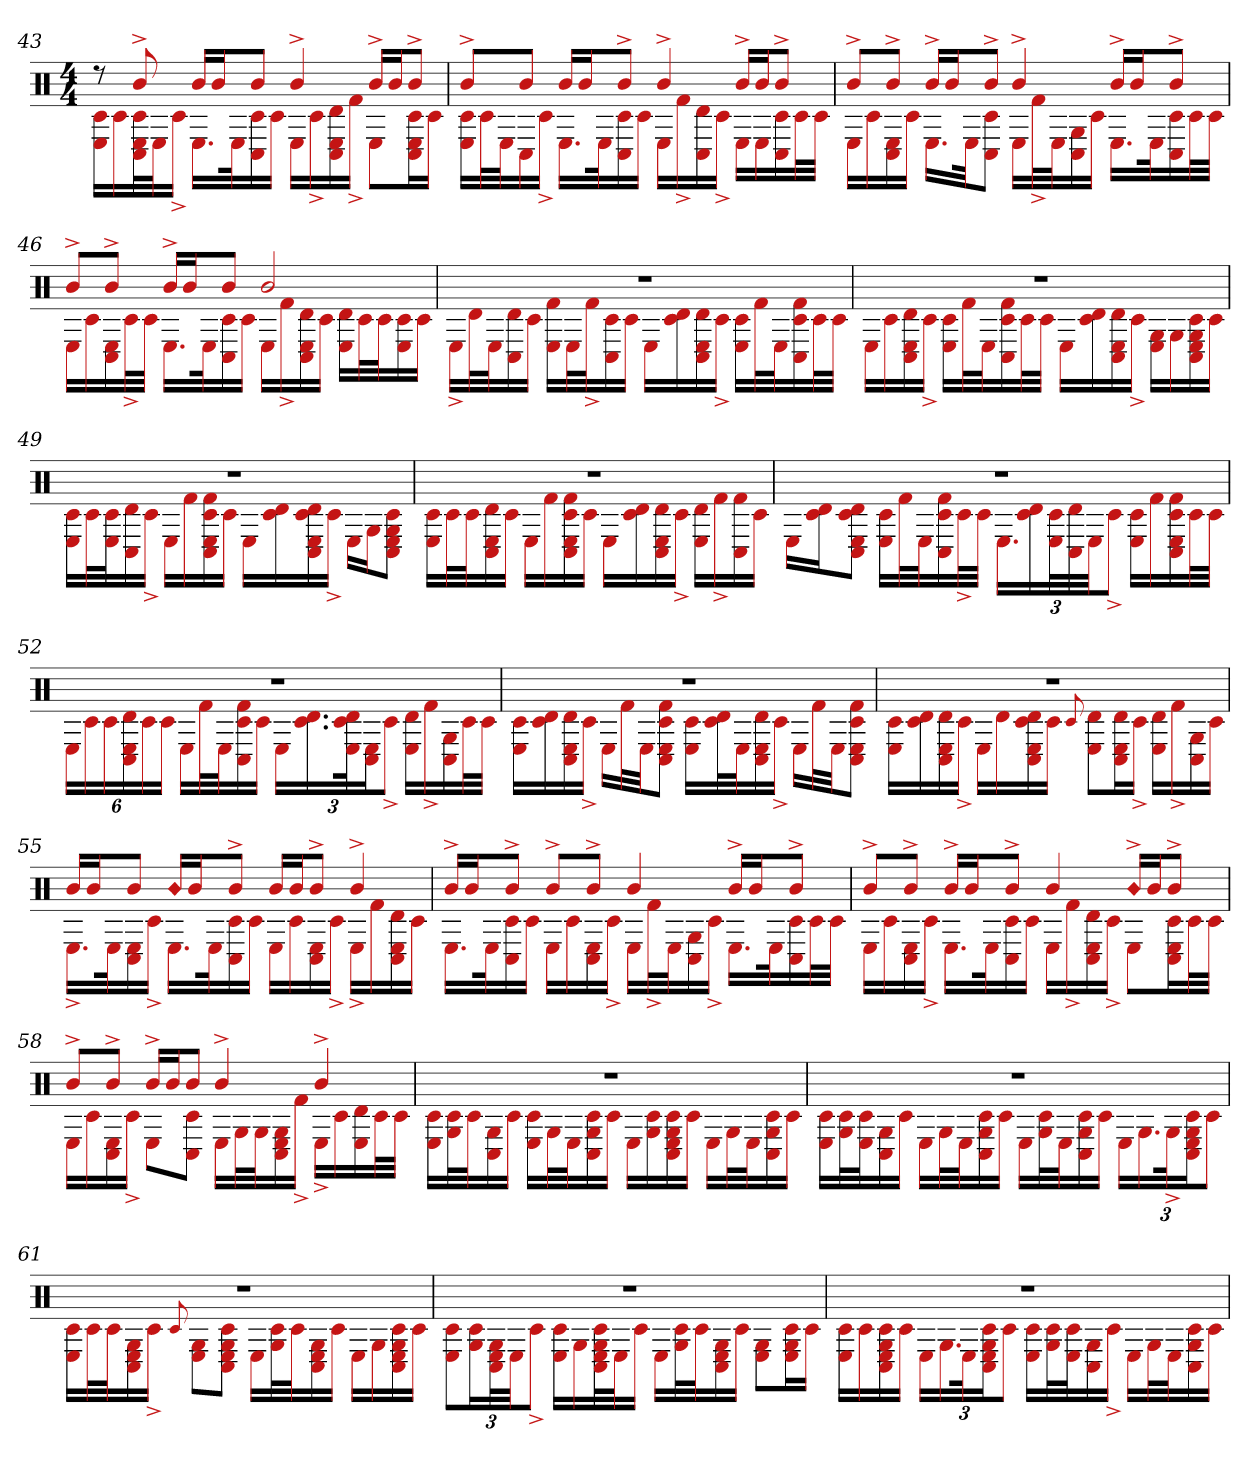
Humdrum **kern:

**kern
*part1
*staff1
*clefX
*k[]
*M4/4
=43
*^
8r	16c# 16ELL
.	16c#
8b^	32c# 32E 32C#L
.	32EJ
.	16c#^JJ
16bLL	16.ELL
16bJ	.
.	32Ek
8bJ	16c# 16C#
.	16c#JJ
4b^	16ELL
.	16c#^
.	16E 16d 16C#
.	16f#^JJ
16b^LL	8EL
16bJ	.
8b^J	16E 16c# 16C#L
.	16c#JJ
=44	=44
8b^L	16c# 16ELL
.	32c#L
.	32EJ
8bJ	16C#
.	16c#^JJ
16bLL	16.ELL
16bJ	.
.	32Ek
8b^J	16c# 16C#
.	16c#JJ
4b^	16ELL
.	16f#^
.	16d 16C#
.	16c#^JJ
16b^LL	16ELL
16bJ	16E
8b^J	16c# 16C#
.	32c#L
.	32c#JJJ
=45	=45
8b^L	16ELL
.	16c#
8b^J	16E 16C#
.	16c#JJ
16b^LL	16.ELL
16bJ	.
.	32EJk
8b^J	8C# 8c#J
4b^	16ELL
.	32f#^L
.	32EJ
.	16G 16C#
.	16c#JJ
16b^LL	16.ELL
16bJ	.
.	32Ek
8b^J	16c# 16C#
.	32c#L
.	32c#JJJ
=46	=46
8b^L	16ELL
.	16c#
8b^J	16E 16C#
.	32c#^L
.	32c#JJJ
16b^LL	16.ELL
16bJ	.
.	32Ek
8bJ	16c# 16C#
.	16c#JJ
2b	16ELL
.	16f#^
.	16E 16d 16C#
.	16c#JJ
.	16E 16dLL
.	32c#L
.	32c#J
.	16c# 16E
.	16c#JJ
=47	=47
1r	16E^LL
.	32dL
.	32EJ
.	16C# 16d
.	16c#JJ
.	16E 16f#LL
.	32EL
.	32f#^J
.	16c# 16C#
.	16c#JJ
.	16ELL
.	16d 16c#
.	16E 16C# 16d
.	16c#^JJ
.	16c# 16ELL
.	32f#L
.	32EJ
.	16f# 16C# 16c#
.	32c#L
.	32c#JJJ
=48	=48
1r	16ELL
.	16c#
.	16E 16d 16C#
.	16c#^JJ
.	16c# 16ELL
.	32f#L
.	32EJ
.	16f# 16C# 16c#
.	32c#L
.	32c#JJJ
.	16ELL
.	16d 16c#
.	16E 16d 16C#
.	16c#^JJ
.	16G 16ELL
.	16G
.	16E 16C# 16G 16c#
.	16c#JJ
=49	=49
1r	16c# 16ELL
.	32c#L
.	32E 32c#J
.	16d 16C#
.	16c#^JJ
.	16ELL
.	16f#
.	16E 16f# 16c# 16C#
.	16c#JJ
.	16ELL
.	16d 16c#
.	16c# 16E 16C# 16d
.	16c#^JJ
.	16ELL
.	16GJ
.	8E 8G 8C# 8c#J
=50	=50
1r	16c# 16ELL
.	32c#L
.	32c#J
.	16E 16d 16C#
.	16c#JJ
.	16ELL
.	16f#
.	16E 16f# 16C# 16c#
.	16c#JJ
.	16ELL
.	16d 16c#
.	16E 16d 16C#
.	16c#^JJ
.	16E 16dLL
.	16f#^
.	16f# 16C#
.	16c#JJ
=51	=51
1r	16ELL
.	16d 16c#J
.	8c# 8E 8d 8C#J
.	16c# 16ELL
.	32f#L
.	32EJ
.	16f# 16C# 16c#
.	32c#^L
.	32c#JJJ
.	24.ELL
.	24d 24c#
.	48c# 48EL
.	48d 48C#
.	48EJJ
.	12c#^J
.	16c# 16ELL
.	16f#
.	16f# 16C# 16c# 16E
.	32c#L
.	32c#JJJ
=52	=52
1r	24ELL
.	24c#
.	24c#
.	24d 24E 24C#
.	24c#
.	24c#JJ
.	16ELL
.	32f#L
.	32EJ
.	16f# 16c# 16C#
.	16c#JJ
.	24ELL
.	24.d 24.c#
.	48c# 48E 48dk
.	24C# 24EJ
.	12c#^J
.	16d 16ELL
.	16f#^
.	16G 16C#
.	32c#L
.	32c#JJJ
=53	=53
1r	16E 16c#LL
.	16d 16c#
.	16E 16d 16C#
.	16c#^JJ
.	16ELL
.	32f#L
.	32EJJ
.	8f# 8C# 8E 8c#J
.	16c# 16ELL
.	32d 32c#L
.	32EJ
.	16d 16C# 16E
.	16c#^JJ
.	16ELL
.	32f#L
.	32EJJ
.	8f# 8C# 8E 8c#J
=54	=54
1r	16c# 16ELL
.	16c# 16d
.	16E 16d 16C#
.	16c#^JJ
.	16ELL
.	16d
.	16E 16d 16C# 16c#
.	16c#JJ
.	8qqc#
.	8E 8dL
.	16d 16C# 16EL
.	16c#^JJ
.	16E 16dLL
.	16f#^
.	16G 16C#
.	16c#JJ
=55	=55
16bLL	16.E^LL
16bJ	.
.	32Ek
8bJ	16C# 16E
.	16c#^JJ
!LO:N:head=diamond	!
16bLL	16.ELL
16bJ	.
.	32Ek
8b^J	16c# 16C#
.	16c#JJ
16bLL	16ELL
16bJ	16c#
8b^J	16E 16C#
.	16c#^JJ
4b^	16E^LL
.	16f#
.	16d 16C# 16E
.	16c#JJ
=56	=56
16b^LL	16.ELL
16bJ	.
.	32Ek
8b^J	16c# 16C#
.	16c#JJ
8b^L	16ELL
.	16c#
8b^J	16E 16C#
.	16c#^JJ
4b	16ELL
.	32f#^L
.	32EJ
.	16G 16C#
.	16c#^JJ
16b^LL	16.ELL
16bJ	.
.	32Ek
8b^J	16C# 16c#
.	32c#L
.	32c#JJJ
=57	=57
8b^L	16ELL
.	16c#
8b^J	16E 16C#
.	16c#^JJ
16b^LL	16.ELL
16bJ	.
.	32Ek
8b^J	16c# 16C#
.	16c#JJ
4b	16ELL
.	16f#^
.	16E 16d 16C#
.	16c#^JJ
!LO:N:head=diamond	!
16b^LL	8EL
16bJ	.
8b^J	16E 16c# 16C#L
.	32c#L
.	32c#JJJ
=58	=58
8b^L	16ELL
.	16c#
8b^J	16E 16C#
.	16c#^JJ
16b^LL	8EL
16bJ	.
8bJ	8C# 8c#J
4b^	16ELL
.	32GL
.	32GJ
.	16G 16E 16C#
.	16f#^JJ
4b^	16E^LL
.	16c#
.	16d 16E
.	32c#L
.	32c#JJJ
=59	=59
1r	16E 16c#LL
.	32c# 32GL
.	32c#J
.	16C# 16G
.	16c#JJ
.	16c# 16ELL
.	32GL
.	32EJ
.	16G 16C# 16c#
.	16c#JJ
.	16ELL
.	16G 16c#
.	16c# 16E 16C# 16G
.	16c#JJ
.	16ELL
.	32GL
.	32EJ
.	16G 16C# 16c#
.	16c#JJ
=60	=60
1r	16c# 16ELL
.	32c# 32GL
.	32E 32c#J
.	16G 16C#
.	16c#JJ
.	16ELL
.	32GL
.	32EJ
.	16G 16c# 16C#
.	16c#JJ
.	16ELL
.	32c# 32GL
.	32EJ
.	16c# 16G 16C#
.	16c#JJ
.	24ELL
.	24.G
.	48G^k
.	24E 24C# 24c# 24GJ
.	12c#J
=61	=61
1r	16E 16c#LL
.	32c#L
.	32c#J
.	16E 16G 16C#
.	16c#^JJ
.	8qqc#
.	8E 8GL
.	8E 8G 8C# 8c#J
.	16ELL
.	32G 32c#L
.	32c#J
.	16G 16E 16C#
.	16c#JJ
.	16ELL
.	16G
.	16G 16E 16C# 16c#
.	16c#JJ
=62	=62
1r	12c# 12EL
.	24G 24c#L
.	48E 48G 48C#L
.	48EJJ
.	12c#^J
.	16c# 16ELL
.	16G
.	32E 32G 32c# 32C#L
.	32EJ
.	16c#JJ
.	16ELL
.	32G 32c#L
.	32c#J
.	16G 16E 16C#
.	16c#JJ
.	8E 8GL
.	16G 16E 16c#L
.	16c#JJ
=63	=63
1r	16E 16c#LL
.	16c#
.	16c# 16G 16E 16C#
.	16c#JJ
.	24ELL
.	24.G
.	48Ek
.	24G 24C# 24c# 24EJ
.	12c#J
.	16c# 16ELL
.	32G 32c#L
.	32c# 32EJ
.	16G 16C#
.	16c#^JJ
.	16ELL
.	32GL
.	32EJ
.	16G 16C# 16c#
.	16c#JJ
*v	*v
=
*-
